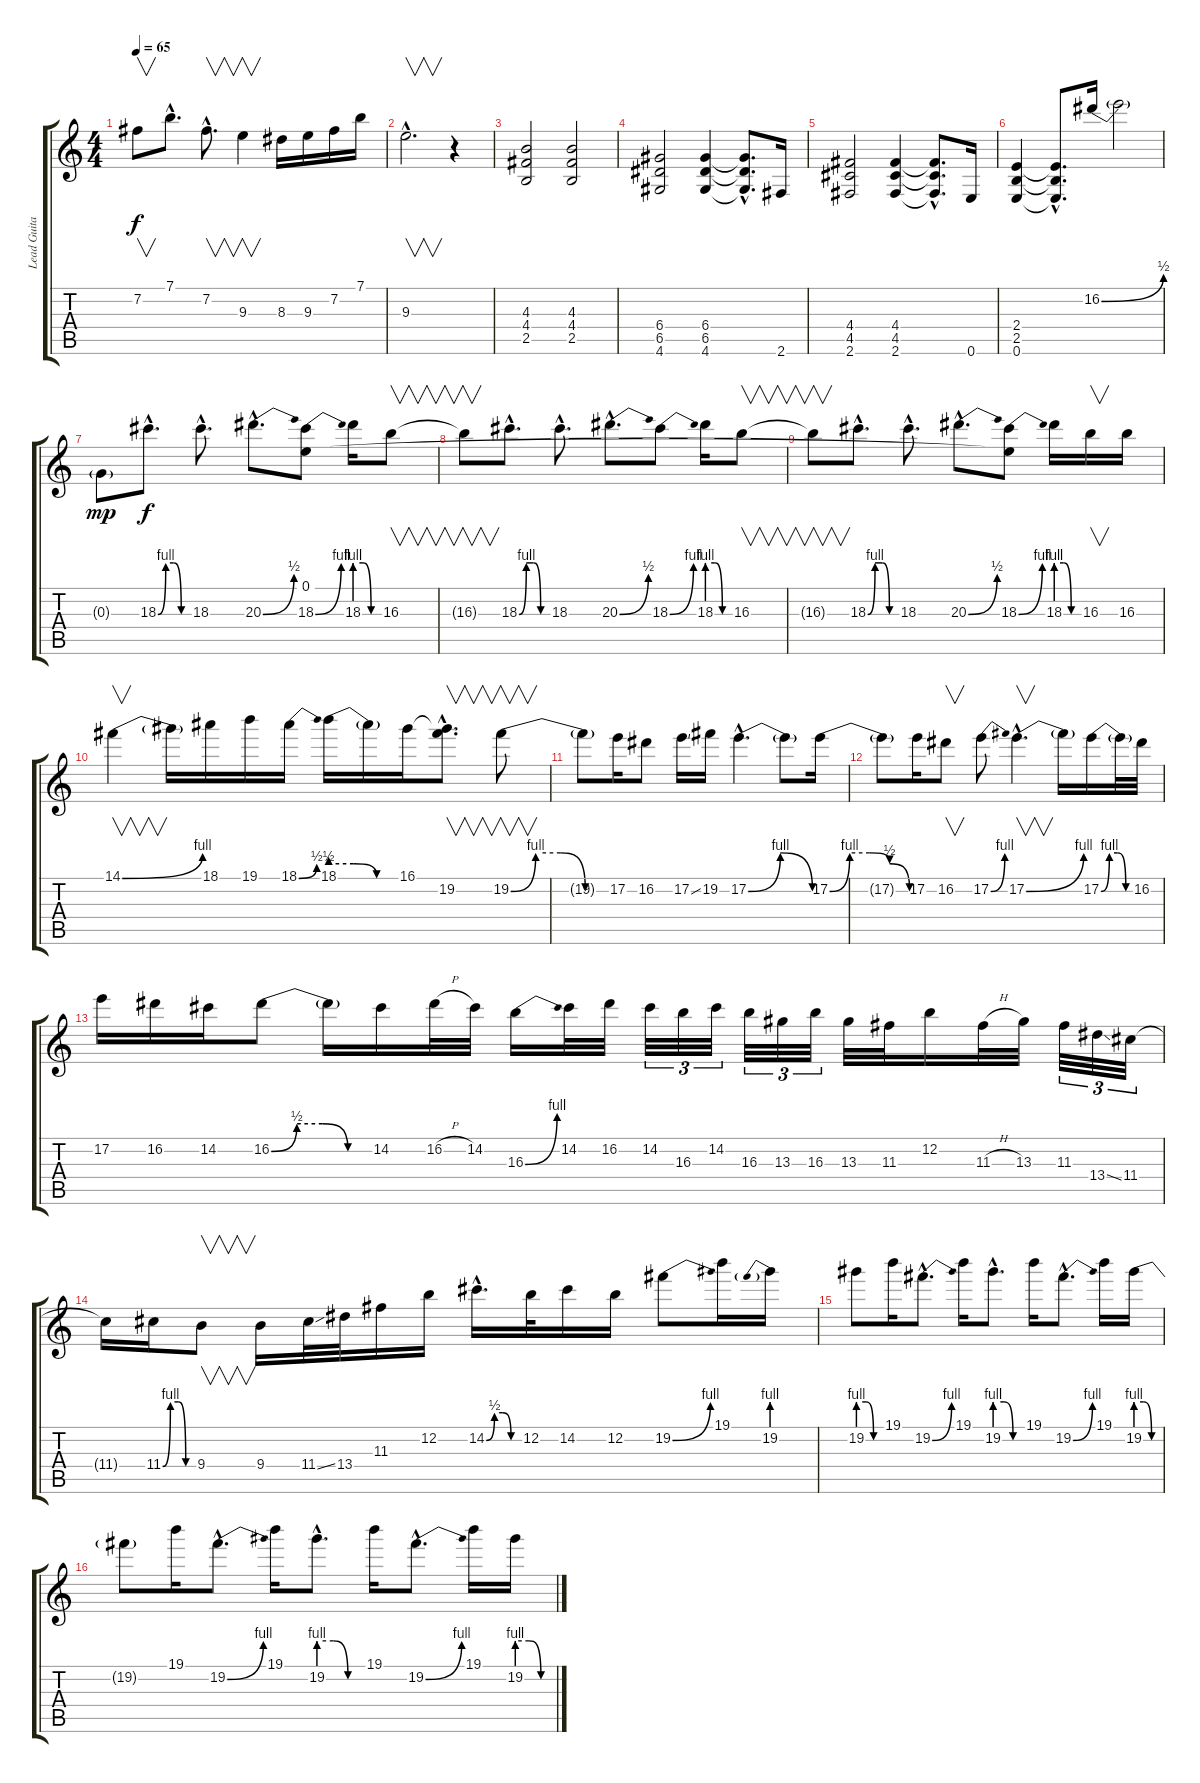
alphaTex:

\track ("Lead Guitar" "Lead Guita") {instrument overdrivenguitar}
\staff {score tabs}
\tuning (E4 B3 G3 D3 A2 E2) {hide}
\ts (4 4)
\tempo 65
\clef g2
\ks c
7.2{t}.8{v dy f} 7.1{hac}.8{d} 7.2{hac}.8{v d} 9.3.4{v} 8.3.16 9.3.16 7.2.16 7.1.16 |
9.3{hac}.2{v d} r.4 |
(4.3 4.4 2.5).2 (4.3 4.4 2.5).2 |
(6.4 6.5 4.6).2 (6.4 6.5 4.6).4 (6.4{hac t} 6.5{hac t} 4.6{hac t}).8{d} 2.6.16 |
(4.4 4.5 2.6).2 (4.4 4.5 2.6).4 (4.4{hac t} 4.5{hac t} 2.6{hac t}).8{d} 0.6.16 |
(2.4 2.5 0.6).4 (2.4{hac t} 2.5{hac t} 0.6{hac t}).8{d} 16.2{be (bend 0 0 60 2)}.16 16.2{t}.2 |
0.3{g}.8{dy mp} 18.3{be (custom 0 0 15 4 30 4 45 0 60 0) hac}.8{d dy f instrument distortionguitar} 18.3{hac}.8{d} 20.3{be (bend 0 0 60 2) hac}.8{d} (0.1 18.3{be (bend 0 0 60 4)}).8 18.3{be (custom 0 4 20 4 40 0 60 0)}.16 16.3.8{v} |
16.3{t}.8{v} 18.3{be (custom 0 0 15 4 30 4 45 0 60 0) hac}.8{d instrument distortionguitar} 18.3{hac}.8{d} 20.3{be (bend 0 0 60 2) hac}.8{d} 18.3{be (bend 0 0 60 4)}.8 18.3{be (custom 0 4 20 4 40 0 60 0)}.16 16.3.8{v} |
16.3{t}.8{v} 18.3{be (custom 0 0 15 4 30 4 45 0 60 0) hac}.8{d instrument distortionguitar} 18.3{hac}.8{d} 20.3{be (bend 0 0 60 2) hac}.8{d} (0.1{t} 18.3{be (bend 0 0 60 4)}).8 18.3{be (custom 0 4 20 4 40 0 60 0)}.16 16.3.16{v} 16.3.16 |
14.1{be (bend 0 0 60 4)}.4{v} 14.1{t}.16 18.1.16 19.1.16 18.1{be (bend 0 0 60 2)}.16 18.1{be (custom 0 2 20 2 40 0 60 0)}.16 18.1{t}.16 16.1.16 (16.1{t} 19.2{hac}).8{v d} 19.2{be (custom 0 0 15 4 30 4 45 0 60 0)}.8{v} |
19.2{t}.8 17.2.16 16.2.8 17.2{ss}.16 19.2.16 17.2{be (bendrelease 0 0 15 4 30 4 60 0) hac}.4{d} 17.2{t}.8 17.2{be (custom 0 0 15 4 30 4 45 2 60 0)}.16 |
17.2{t}.8 17.2.16 16.2.8{v} 17.2{be (bend 0 0 60 4)}.8 17.2{be (bend 0 0 60 4) hac}.4{v d} 17.2{t}.16 17.2{be (custom 0 0 15 4 30 4 45 0 60 0)}.16 17.2{t}.32 16.2.32 |
17.2.16 16.2.16 14.2.16 16.2{be (custom 0 0 15 2 30 2 45 0 60 0)}.8 16.2{t}.16 14.2.16 16.2{h}.32 14.2.32 16.3{be (bend 0 0 60 4)}.16 14.2.32 16.2.32 14.2.32{tu (3 2)} 16.3.32{tu (3 2)} 14.2.32{tu (3 2)} 16.3.32{tu (3 2)} 13.3.32{tu (3 2)} 16.3.32{tu (3 2)} 13.3.32 11.3.32 12.2.16 11.3{h}.32 13.3.32 11.3.32{tu (3 2)} 13.4{ss}.32{tu (3 2)} 11.4.32{tu (3 2)} |
11.4{t}.16 11.4{be (custom 0 0 15 4 30 4 45 0 60 0)}.16 9.4.8{v} 9.4.16 11.4{ss}.32 13.4.32 11.3.16 12.2.16 14.2{be (custom 0 0 15 2 30 2 45 0 60 0) hac}.16{d} 12.2.32 14.2.16 12.2.16 19.2{be (bend 0 0 60 4)}.8 19.1.16 19.2{be (prebend 0 4 60 4)}.16 |
19.2{be (custom 0 4 20 4 40 0 60 0)}.8 19.1.16 19.2{be (bend 0 0 60 4) hac}.8{d} 19.1.16 19.2{be (custom 0 4 20 4 40 0 60 0) hac}.8{d} 19.1.16 19.2{be (bend 0 0 60 4) hac}.8{d} 19.1.16 19.2{be (custom 0 4 20 4 40 0 60 0)}.16 |
19.2{t}.8 19.1.16 19.2{be (bend 0 0 60 4) hac}.8{d} 19.1.16 19.2{be (custom 0 4 20 4 40 0 60 0) hac}.8{d} 19.1.16 19.2{be (bend 0 0 60 4) hac}.8{d} 19.1.16 19.2{be (custom 0 4 20 4 40 0 60 0)}.16
